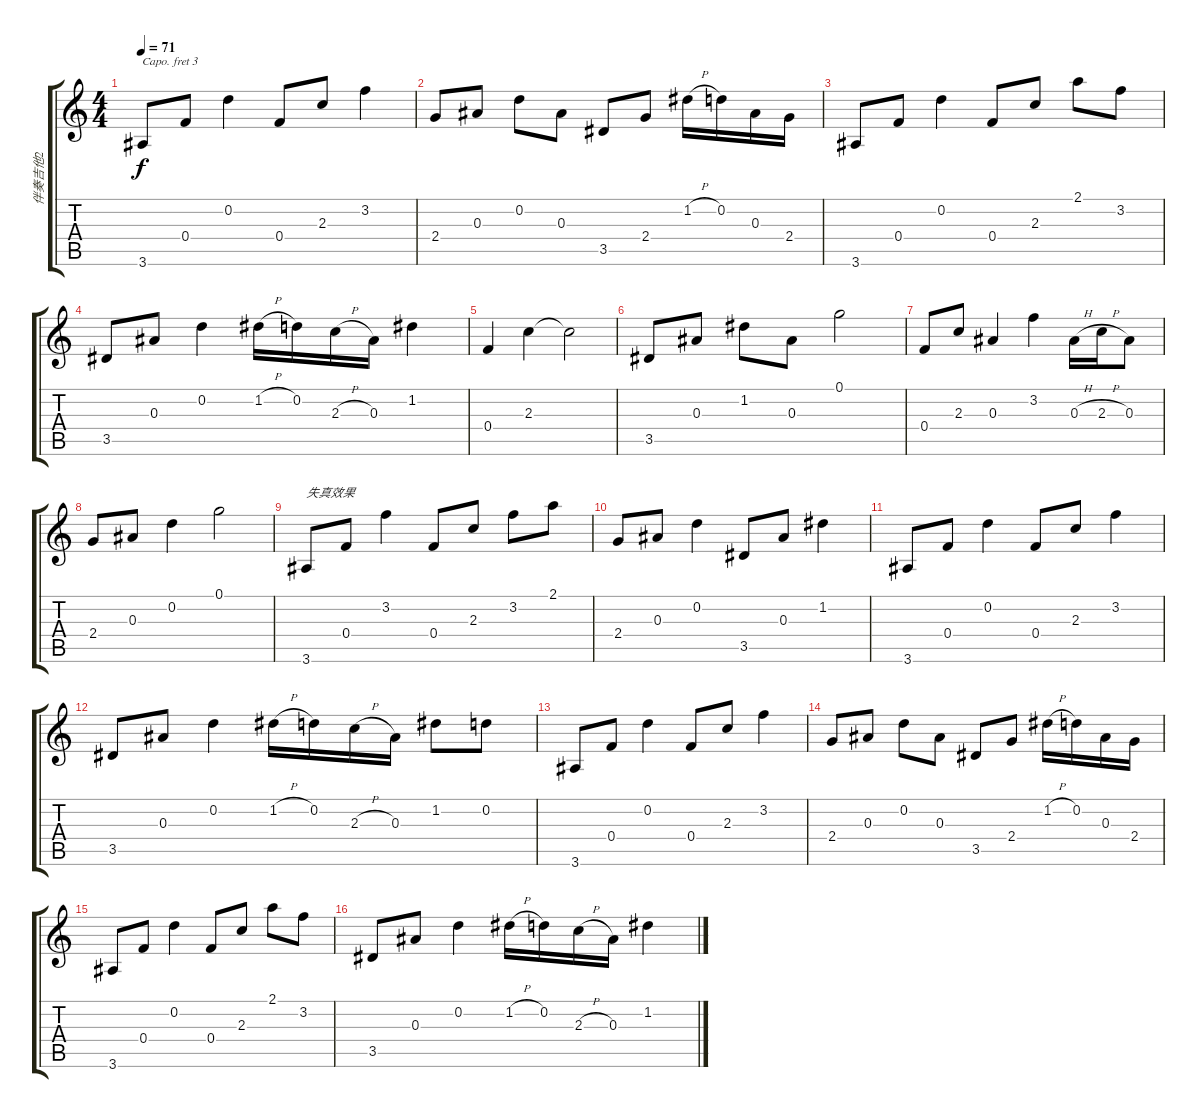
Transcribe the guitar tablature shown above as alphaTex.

\track ("伴奏吉他2" "伴奏吉他2") {instrument overdrivenguitar}
\staff {score tabs}
\capo 3
\tuning (E4 B3 G3 D3 A2 E2) {hide}
\ts (4 4)
\tempo 71
\clef g2
\ks c
3.6.8{dy f} 0.4.8 0.2.4 0.4.8 2.3.8 3.2.4 |
2.4.8 0.3.8 0.2.8 0.3.8 3.5.8 2.4.8 1.2{h}.16 0.2.16 0.3.16 2.4.16 |
3.6.8 0.4.8 0.2.4 0.4.8 2.3.8 2.1.8 3.2.8 |
3.5.8 0.3.8 0.2.4 1.2{h}.16 0.2.16 2.3{h}.16 0.3.16 1.2.4 |
0.4.4 2.3.4 2.3{t}.2 |
3.5.8 0.3.8 1.2.8 0.3.8 0.1.2 |
0.4.8 2.3.8 0.3.4 3.2.4 0.3{h}.16 2.3{h}.16 0.3.8 |
2.4.8 0.3.8 0.2.4 0.1.2 |
3.6.8{txt "失真效果" volume 8 balance 8 instrument overdrivenguitar} 0.4.8 3.2.4 0.4.8 2.3.8 3.2.8 2.1.8 |
2.4.8 0.3.8 0.2.4 3.5.8 0.3.8 1.2.4 |
3.6.8 0.4.8 0.2.4 0.4.8 2.3.8 3.2.4 |
3.5.8 0.3.8 0.2.4 1.2{h}.16 0.2.16 2.3{h}.16 0.3.16 1.2.8 0.2.8 |
3.6.8 0.4.8 0.2.4 0.4.8 2.3.8 3.2.4 |
2.4.8 0.3.8 0.2.8 0.3.8 3.5.8 2.4.8 1.2{h}.16 0.2.16 0.3.16 2.4.16 |
3.6.8 0.4.8 0.2.4 0.4.8 2.3.8 2.1.8 3.2.8 |
3.5.8 0.3.8 0.2.4 1.2{h}.16 0.2.16 2.3{h}.16 0.3.16 1.2.4
